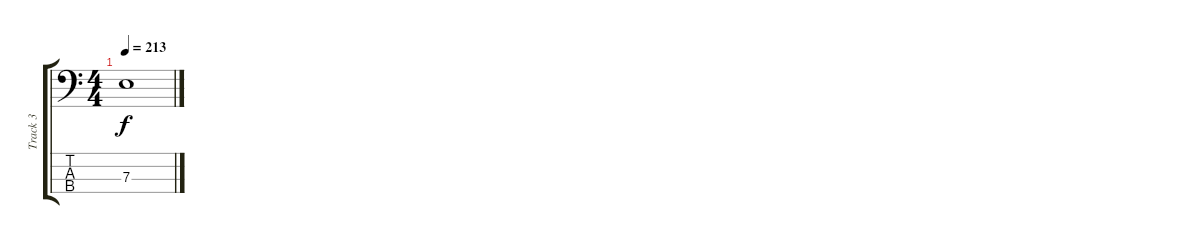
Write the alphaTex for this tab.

\track ("Track 3" "Track 3") {instrument electricbassfinger}
\staff {score tabs}
\tuning (G2 D2 A1 E1) {hide}
\ts (4 4)
\tempo 213
\clef f4
\ks c
7.3.1{dy f}
